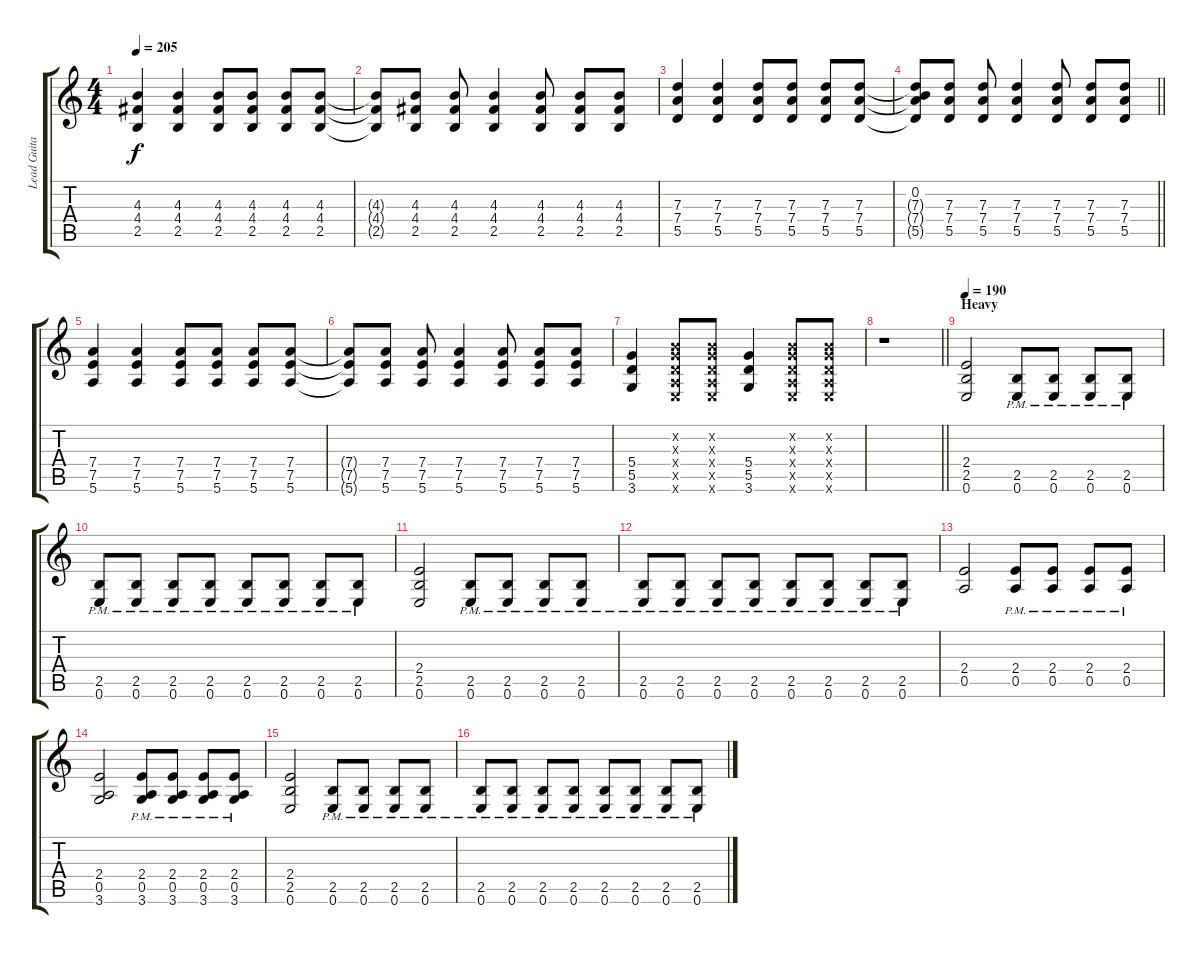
\track ("Lead Guitar" "Lead Guita") {instrument distortionguitar}
\staff {score tabs}
\tuning (E4 B3 G3 D3 A2 E2) {hide}
\ts (4 4)
\tempo 205
\clef g2
\ks c
(4.3 4.4 2.5).4{dy f} (4.3 4.4 2.5).4 (4.3 4.4 2.5).8 (4.3 4.4 2.5).8 (4.3 4.4 2.5).8 (4.3 4.4 2.5).8 |
(4.3{t} 4.4{t} 2.5{t}).8 (4.3 4.4 2.5).8 (4.3 4.4 2.5).8 (4.3 4.4 2.5).4 (4.3 4.4 2.5).8 (4.3 4.4 2.5).8 (4.3 4.4 2.5).8 |
(7.3 7.4 5.5).4 (7.3 7.4 5.5).4 (7.3 7.4 5.5).8 (7.3 7.4 5.5).8 (7.3 7.4 5.5).8 (7.3 7.4 5.5).8 |
\barLineRight lightlight
(0.2 7.3{t} 7.4{t} 5.5{t}).8 (7.3 7.4 5.5).8 (7.3 7.4 5.5).8 (7.3 7.4 5.5).4 (7.3 7.4 5.5).8 (7.3 7.4 5.5).8 (7.3 7.4 5.5).8 |
(7.4 7.5 5.6).4 (7.4 7.5 5.6).4 (7.4 7.5 5.6).8 (7.4 7.5 5.6).8 (7.4 7.5 5.6).8 (7.4 7.5 5.6).8 |
(7.4{t} 7.5{t} 5.6{t}).8 (7.4 7.5 5.6).8 (7.4 7.5 5.6).8 (7.4 7.5 5.6).4 (7.4 7.5 5.6).8 (7.4 7.5 5.6).8 (7.4 7.5 5.6).8 |
(5.4 5.5 3.6).4 (0.2{x} 0.3{x} 0.4{x} 0.5{x} 0.6{x}).8 (0.2{x} 0.3{x} 0.4{x} 0.5{x} 0.6{x}).8 (5.4 5.5 3.6).4 (0.2{x} 0.3{x} 0.4{x} 0.5{x} 0.6{x}).8 (0.2{x} 0.3{x} 0.4{x} 0.5{x} 0.6{x}).8 |
\barLineRight lightlight
r.1 |
\section ("" "Heavy")
\tempo 190
(2.4 2.5 0.6).2 (2.5{pm} 0.6{pm}).8 (2.5{pm} 0.6{pm}).8 (2.5{pm} 0.6{pm}).8 (2.5{pm} 0.6{pm}).8 |
(2.5{pm} 0.6{pm}).8 (2.5{pm} 0.6{pm}).8 (2.5{pm} 0.6{pm}).8 (2.5{pm} 0.6{pm}).8 (2.5{pm} 0.6{pm}).8 (2.5{pm} 0.6{pm}).8 (2.5{pm} 0.6{pm}).8 (2.5{pm} 0.6{pm}).8 |
(2.4 2.5 0.6).2 (2.5{pm} 0.6{pm}).8 (2.5{pm} 0.6{pm}).8 (2.5{pm} 0.6{pm}).8 (2.5{pm} 0.6{pm}).8 |
(2.5{pm} 0.6{pm}).8 (2.5{pm} 0.6{pm}).8 (2.5{pm} 0.6{pm}).8 (2.5{pm} 0.6{pm}).8 (2.5{pm} 0.6{pm}).8 (2.5{pm} 0.6{pm}).8 (2.5{pm} 0.6{pm}).8 (2.5{pm} 0.6{pm}).8 |
(2.4 0.5).2 (2.4{pm} 0.5{pm}).8 (2.4{pm} 0.5{pm}).8 (2.4{pm} 0.5{pm}).8 (2.4{pm} 0.5{pm}).8 |
(2.4 0.5 3.6).2 (2.4{pm} 0.5{pm} 3.6{pm}).8 (2.4{pm} 0.5{pm} 3.6{pm}).8 (2.4{pm} 0.5{pm} 3.6{pm}).8 (2.4{pm} 0.5{pm} 3.6{pm}).8 |
(2.4 2.5 0.6).2 (2.5{pm} 0.6{pm}).8 (2.5{pm} 0.6{pm}).8 (2.5{pm} 0.6{pm}).8 (2.5{pm} 0.6{pm}).8 |
(2.5{pm} 0.6{pm}).8 (2.5{pm} 0.6{pm}).8 (2.5{pm} 0.6{pm}).8 (2.5{pm} 0.6{pm}).8 (2.5{pm} 0.6{pm}).8 (2.5{pm} 0.6{pm}).8 (2.5{pm} 0.6{pm}).8 (2.5{pm} 0.6{pm}).8
